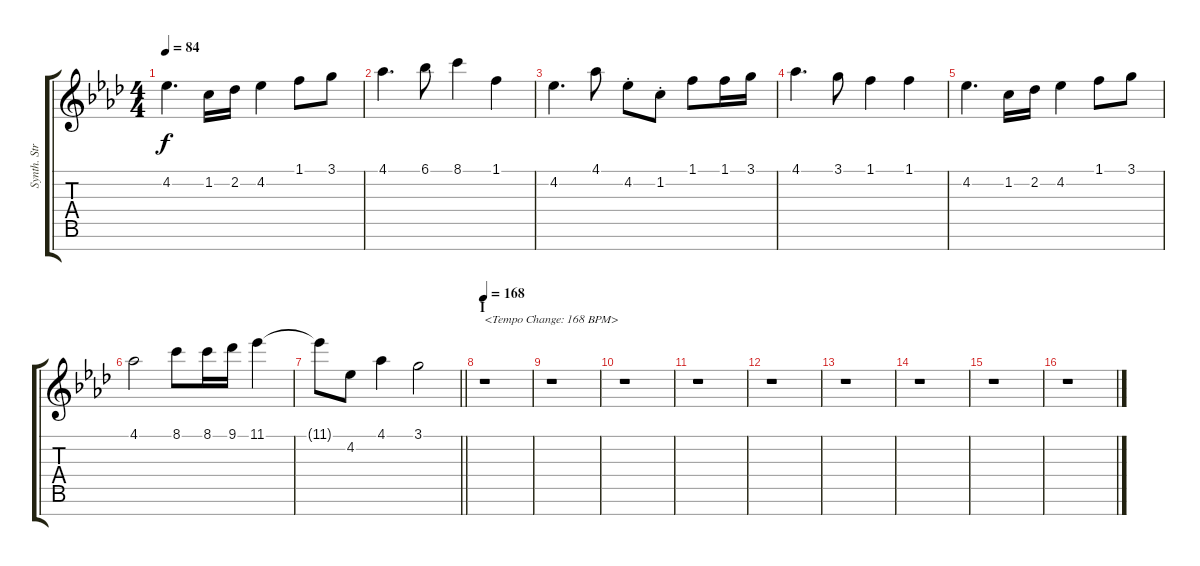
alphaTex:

\track ("Synth. Strings" "Synth. Str") {instrument stringensemble1}
\staff {score tabs}
\tuning (E5 B4 G4 D4 A3 E3 B2) {hide}
\ts (4 4)
\tempo 84
\clef g2
\ks ab
4.2.4{d dy f} 1.2.16 2.2.16 4.2.4 1.1.8 3.1.8 |
4.1.4{d} 6.1.8 8.1.4 1.1.4 |
4.2.4{d} 4.1.8 4.2{st}.8 1.2{st}.8 1.1.8 1.1.16 3.1.16 |
4.1.4{d} 3.1.8 1.1.4 1.1.4 |
4.2.4{d} 1.2.16 2.2.16 4.2.4 1.1.8 3.1.8 |
4.1.2 8.1.8 8.1.16 9.1.16 11.1.4 |
\barLineRight lightlight
11.1{t}.8 4.2.8 4.1.4 3.1.2 |
\section ("" "I")
\tempo 168
r.1{txt "<Tempo Change: 168 BPM>"} |
r.1 |
r.1 |
r.1 |
r.1 |
r.1 |
r.1 |
r.1 |
r.1
